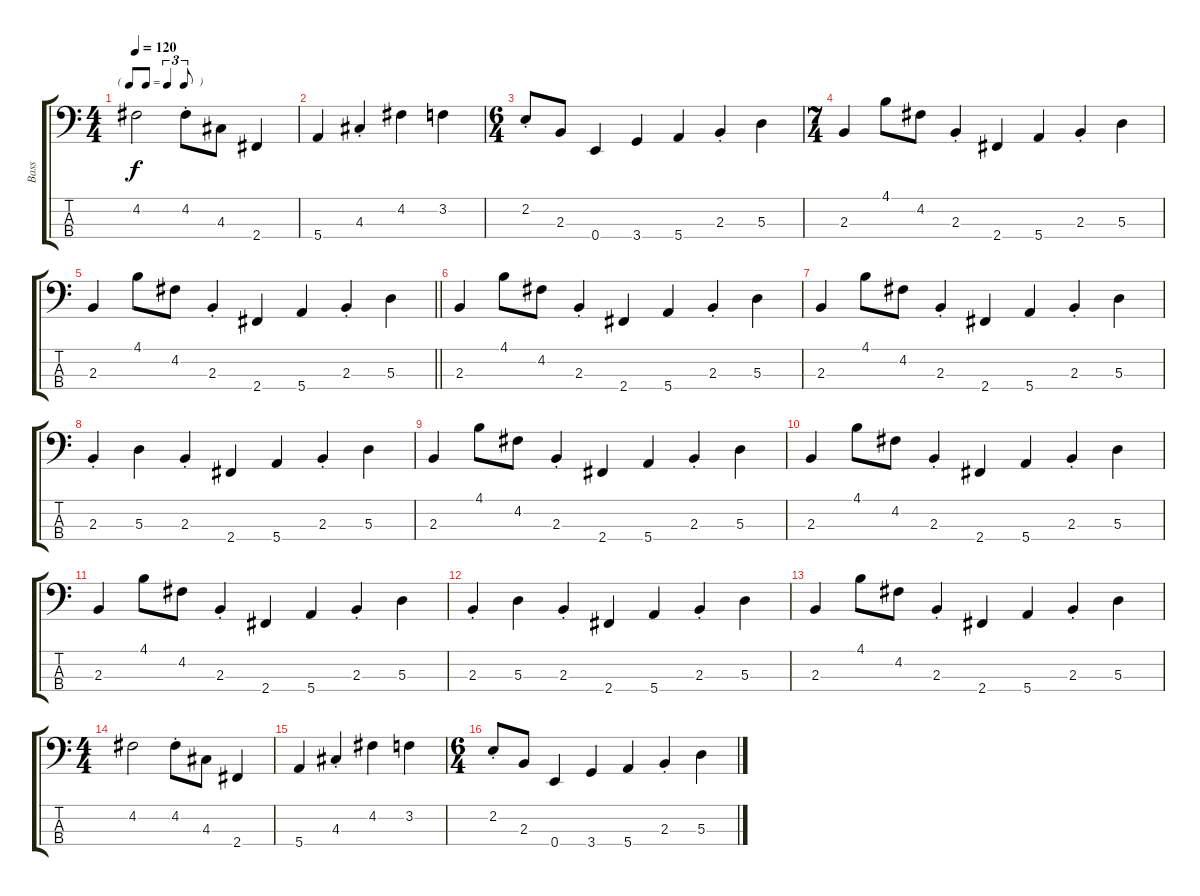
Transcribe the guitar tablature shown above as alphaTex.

\track ("Bass" "Bass") {instrument electricbasspick}
\staff {score tabs}
\tuning (G2 D2 A1 E1) {hide}
\ts (4 4)
\tf triplet8th
\tempo 120
\clef f4
\ks c
4.2.2{dy f} 4.2{st}.8 4.3.8 2.4.4 |
5.4.4 4.3{st}.4 4.2.4 3.2.4 |
\ts (6 4)
2.2{st}.8 2.3.8 0.4.4 3.4.4 5.4.4 2.3{st}.4 5.3.4 |
\ts (7 4)
2.3.4 4.1.8 4.2.8 2.3{st}.4 2.4.4 5.4.4 2.3{st}.4 5.3.4 |
\barLineRight lightlight
2.3.4 4.1.8 4.2.8 2.3{st}.4 2.4.4 5.4.4 2.3{st}.4 5.3.4 |
2.3.4 4.1.8 4.2.8 2.3{st}.4 2.4.4 5.4.4 2.3{st}.4 5.3.4 |
2.3.4 4.1.8 4.2.8 2.3{st}.4 2.4.4 5.4.4 2.3{st}.4 5.3.4 |
2.3{st}.4 5.3.4 2.3{st}.4 2.4.4 5.4.4 2.3{st}.4 5.3.4 |
2.3.4 4.1.8 4.2.8 2.3{st}.4 2.4.4 5.4.4 2.3{st}.4 5.3.4 |
2.3.4 4.1.8 4.2.8 2.3{st}.4 2.4.4 5.4.4 2.3{st}.4 5.3.4 |
2.3.4 4.1.8 4.2.8 2.3{st}.4 2.4.4 5.4.4 2.3{st}.4 5.3.4 |
2.3{st}.4 5.3.4 2.3{st}.4 2.4.4 5.4.4 2.3{st}.4 5.3.4 |
2.3.4 4.1.8 4.2.8 2.3{st}.4 2.4.4 5.4.4 2.3{st}.4 5.3.4 |
\ts (4 4)
4.2.2 4.2{st}.8 4.3.8 2.4.4 |
5.4.4 4.3{st}.4 4.2.4 3.2.4 |
\ts (6 4)
2.2{st}.8 2.3.8 0.4.4 3.4.4 5.4.4 2.3{st}.4 5.3.4
